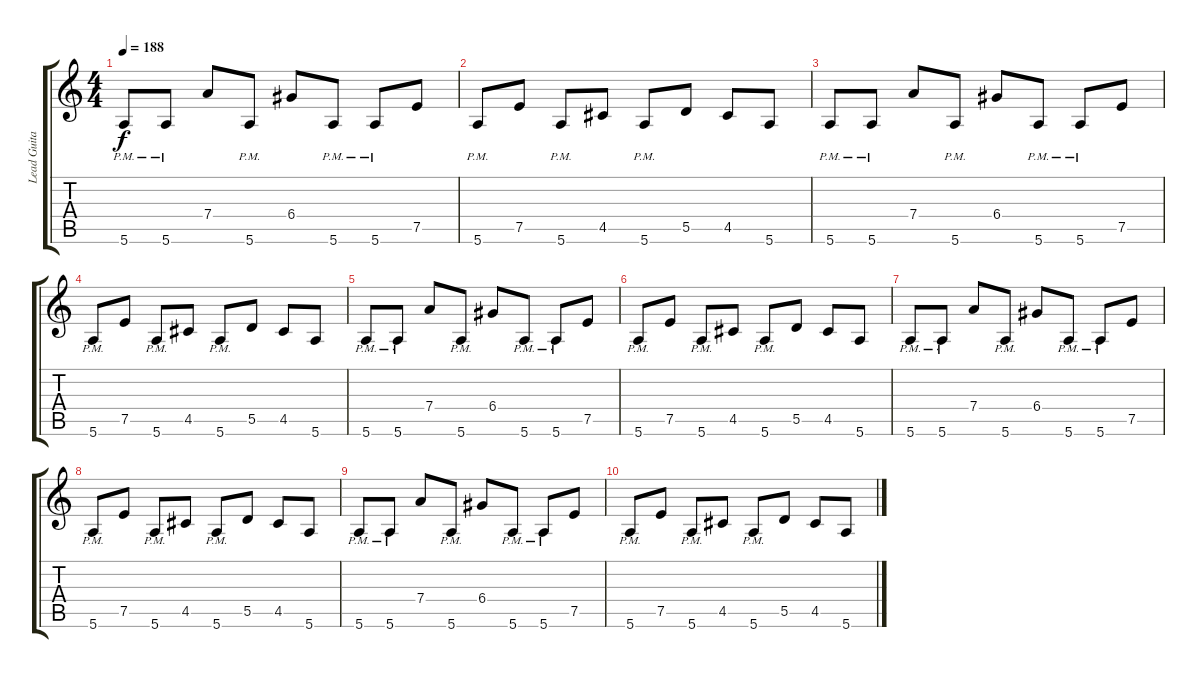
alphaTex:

\track ("Lead Guitar" "Lead Guita") {instrument distortionguitar}
\staff {score tabs}
\tuning (E4 B3 G3 D3 A2 E2) {hide}
\ts (4 4)
\tempo 188
\clef g2
\ks c
5.6{pm}.8{dy f} 5.6{pm}.8 7.4.8 5.6{pm}.8 6.4.8 5.6{pm}.8 5.6{pm}.8 7.5.8 |
5.6{pm}.8 7.5.8 5.6{pm}.8 4.5.8 5.6{pm}.8 5.5.8 4.5.8 5.6.8 |
5.6{pm}.8 5.6{pm}.8 7.4.8 5.6{pm}.8 6.4.8 5.6{pm}.8 5.6{pm}.8 7.5.8 |
5.6{pm}.8 7.5.8 5.6{pm}.8 4.5.8 5.6{pm}.8 5.5.8 4.5.8 5.6.8 |
5.6{pm}.8 5.6{pm}.8 7.4.8 5.6{pm}.8 6.4.8 5.6{pm}.8 5.6{pm}.8 7.5.8 |
5.6{pm}.8 7.5.8 5.6{pm}.8 4.5.8 5.6{pm}.8 5.5.8 4.5.8 5.6.8 |
5.6{pm}.8{volume 0} 5.6{pm}.8 7.4.8 5.6{pm}.8 6.4.8 5.6{pm}.8 5.6{pm}.8 7.5.8 |
5.6{pm}.8 7.5.8 5.6{pm}.8 4.5.8 5.6{pm}.8 5.5.8 4.5.8 5.6.8 |
5.6{pm}.8 5.6{pm}.8 7.4.8 5.6{pm}.8 6.4.8 5.6{pm}.8 5.6{pm}.8 7.5.8 |
5.6{pm}.8 7.5.8 5.6{pm}.8 4.5.8 5.6{pm}.8 5.5.8 4.5.8 5.6.8
